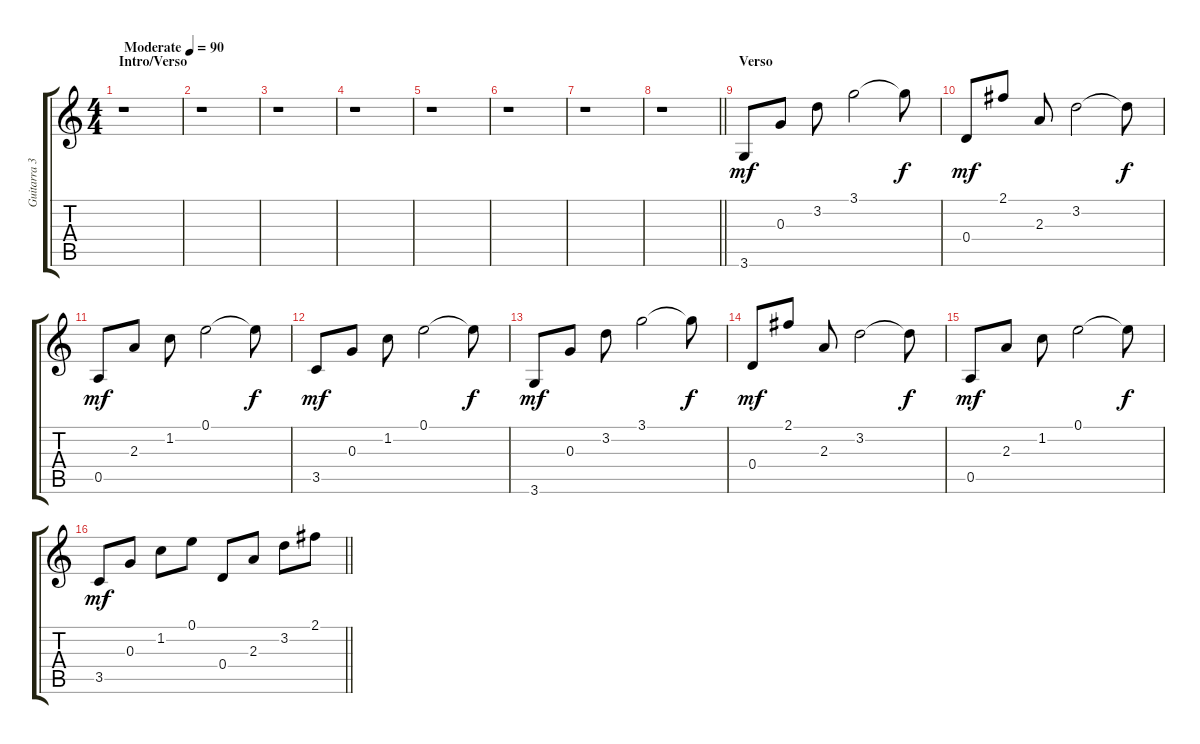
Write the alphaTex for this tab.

\track ("Guitarra 3" "Guitarra 3") {instrument distortionguitar}
\staff {score tabs}
\tuning (E4 B3 G3 D3 A2 E2) {hide}
\ts (4 4)
\section ("" "Intro/Verso")
\tempo (90 "Moderate")
\clef g2
\ks c
r.1{dy mf instrument distortionguitar} |
r.1 |
r.1 |
r.1 |
r.1 |
r.1 |
r.1 |
\barLineRight lightlight
r.1 |
\section ("" "Verso")
3.6.8 0.3.8 3.2.8 3.1.2 3.1{t}.8{dy f} |
0.4.8{dy mf} 2.1.8 2.3.8 3.2.2 3.2{t}.8{dy f} |
0.5.8{dy mf} 2.3.8 1.2.8 0.1.2 0.1{t}.8{dy f} |
3.5.8{dy mf} 0.3.8 1.2.8 0.1.2 0.1{t}.8{dy f} |
3.6.8{dy mf} 0.3.8 3.2.8 3.1.2 3.1{t}.8{dy f} |
0.4.8{dy mf} 2.1.8 2.3.8 3.2.2 3.2{t}.8{dy f} |
0.5.8{dy mf} 2.3.8 1.2.8 0.1.2 0.1{t}.8{dy f} |
\barLineRight lightlight
3.5.8{dy mf} 0.3.8 1.2.8 0.1.8 0.4.8 2.3.8 3.2.8 2.1.8
